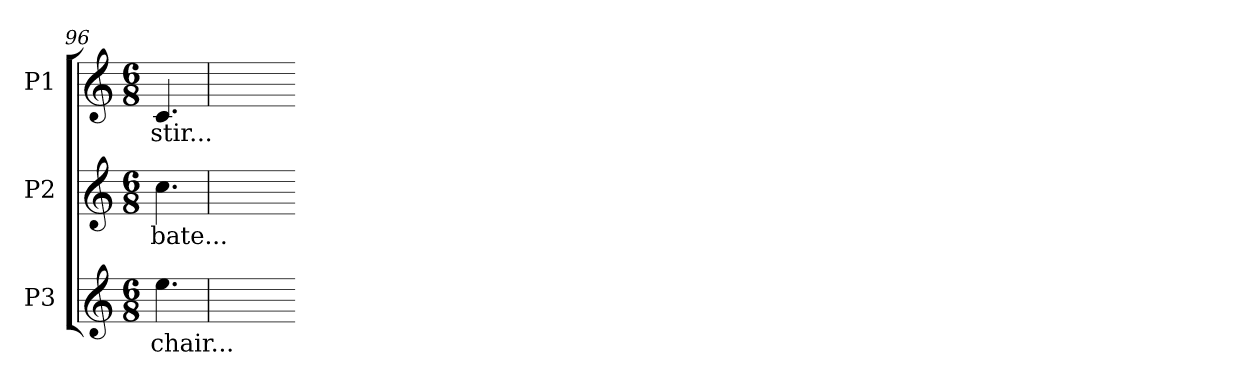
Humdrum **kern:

**kern	**text	**kern	**text	**kern	**text
*part3	*part3	*part2	*part2	*part1	*part1
*staff3	*staff3	*staff2	*staff2	*staff1	*staff1
*I"P3	*	*I"P2	*	*I"P1	*
*clefG2	*	*clefG2	*	*clefG2	*
*ITrd7c12	*	*ITrd7c12	*	*ITrd7c12	*
*k[]	*	*k[]	*	*k[]	*
*C:	*	*C:	*	*C:	*
*M6/8	*	*M6/8	*	*M6/8	*
=96	=96	=96	=96	=96	=96
!	!LO:LY:b:color=#000000	!	!	!	!
!	!	!	!LO:LY:b:color=#000000	!	!
!	!	!	!	!	!LO:LY:b:color=#000000
4.ei\	chair...	4.ci\	-bate...	4.Ci/	stir...
=97	=97	=97	=97	=97	=97
!LO:N:vis=1	!	!LO:N:vis=1	!	!LO:N:vis=1	!
2.ryy	.	2.ryy	.	2.ryy	.
=-	=-	=-	=-	=-	=-
*-	*-	*-	*-	*-	*-
